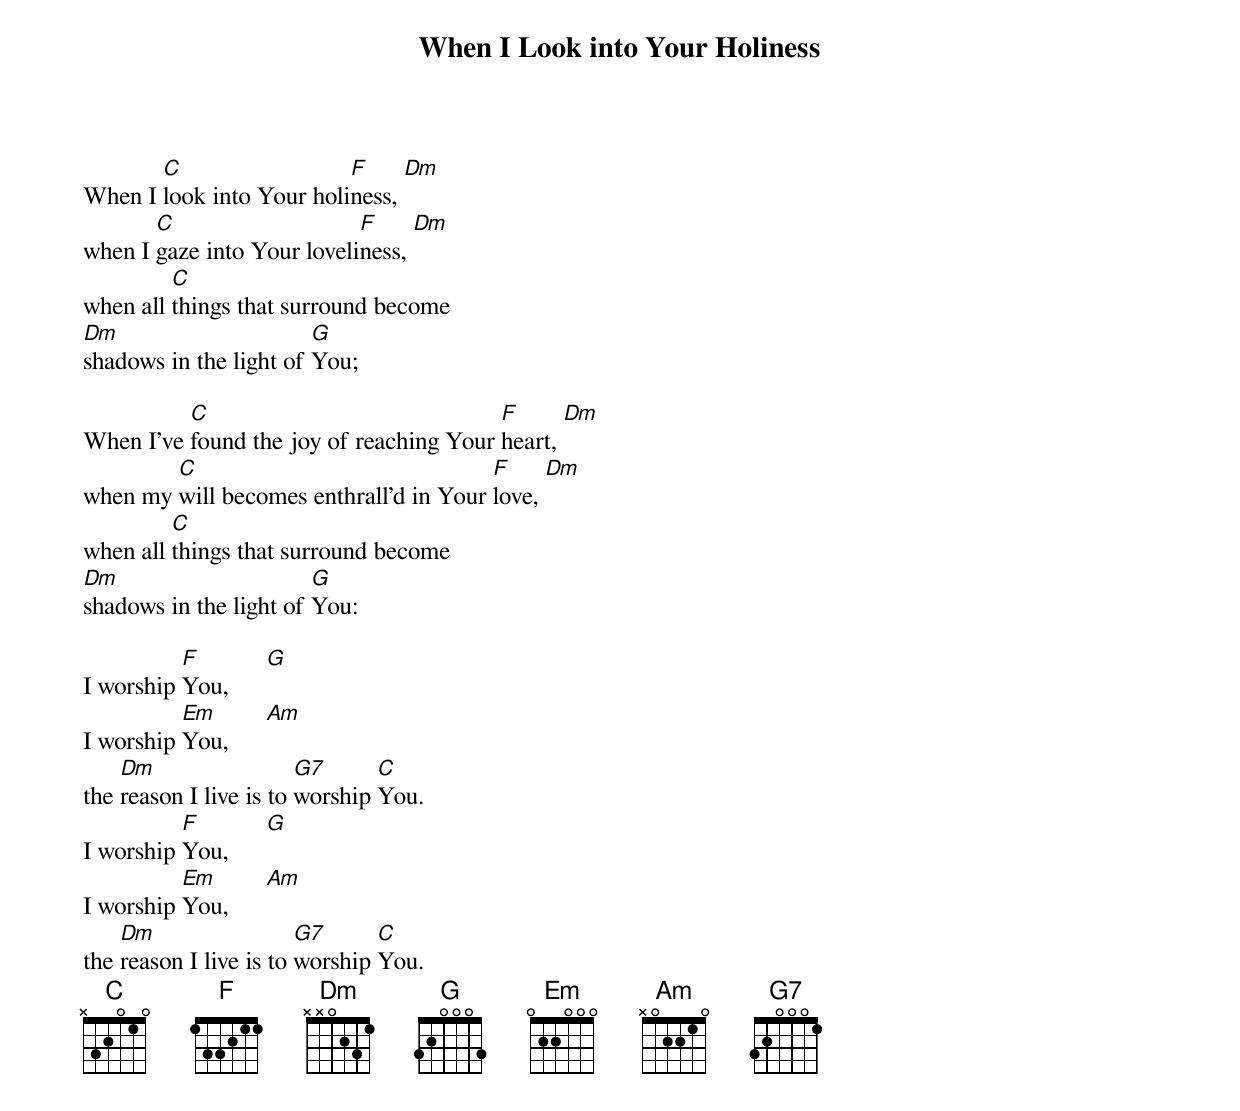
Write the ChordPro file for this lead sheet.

{title:When I Look into Your Holiness}

When I [C]look into Your holi[F]ness, [Dm]
when I [C]gaze into Your loveli[F]ness, [Dm]
when all [C]things that surround become
[Dm]shadows in the light of [G]You;

When I've [C]found the joy of reaching Your [F]heart, [Dm]
when my [C]will becomes enthrall'd in Your [F]love, [Dm]
when all [C]things that surround become
[Dm]shadows in the light of [G]You:

I worship [F]You,      [G]
I worship [Em]You,      [Am]
the [Dm]reason I live is to [G7]worship [C]You.
I worship [F]You,      [G]
I worship [Em]You,      [Am]
the [Dm]reason I live is to [G7]worship [C]You.
